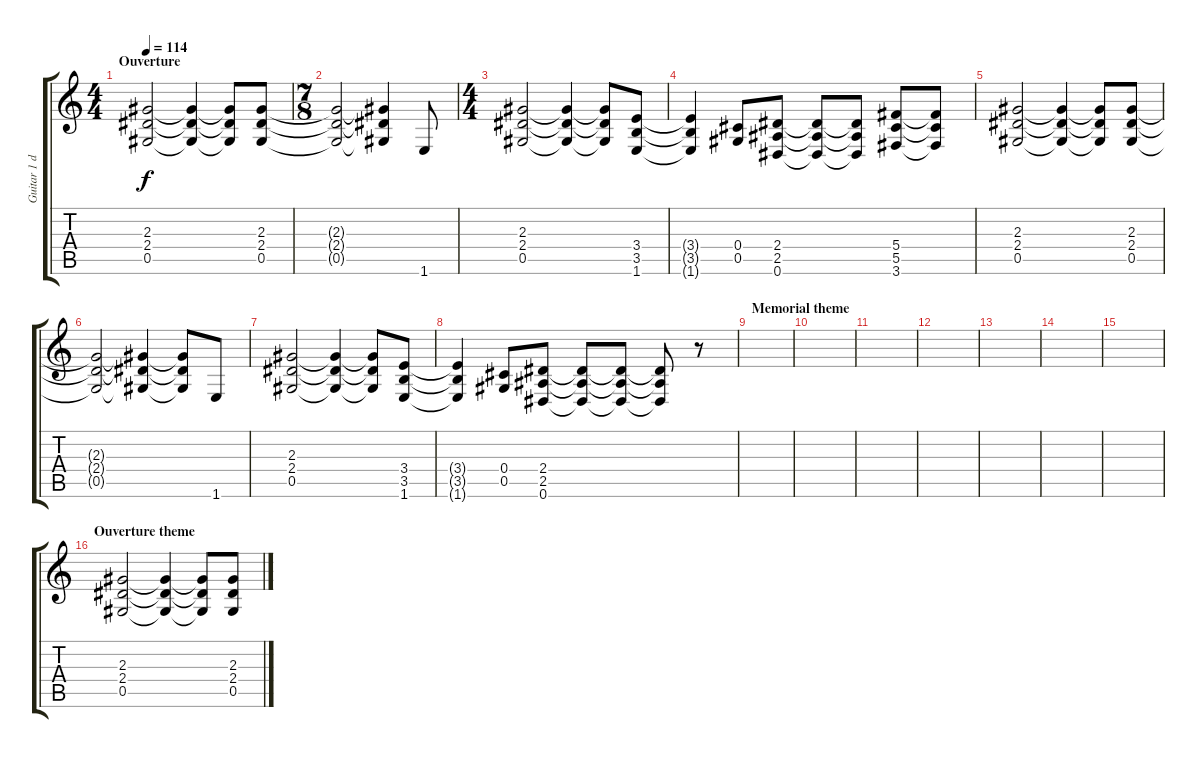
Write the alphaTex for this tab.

\track ("Guitar 1 d" "Guitar 1 d") {instrument distortionguitar}
\staff {score tabs}
\tuning (Eb4 Bb3 Gb3 Db3 Ab2 Eb2) {hide}
\ts (4 4)
\section ("" "Ouverture")
\tempo 114
\clef g2
\ks c
(2.3 2.4 0.5).2{dy f instrument distortionguitar} (2.3{t} 2.4{t} 0.5{t}).4 (2.3{t} 2.4{t} 0.5{t}).8 (2.3 2.4 0.5).8 |
\ts (7 8)
(2.3{t} 2.4{t} 0.5{t}).2 (2.3{t} 2.4{t} 0.5{t}).4 1.6.8 |
\ts (4 4)
(2.3 2.4 0.5).2 (2.3{t} 2.4{t} 0.5{t}).4 (2.3{t} 2.4{t} 0.5{t}).8 (3.4 3.5 1.6).8 |
(3.4{t} 3.5{t} 1.6{t}).4 (0.4 0.5).8 (2.4 2.5 0.6).8 (2.4{t} 2.5{t} 0.6{t}).8 (2.4{t} 2.5{t} 0.6{t}).8 (5.4 5.5 3.6).8 (5.4{t} 5.5{t} 3.6{t}).8 |
(2.3 2.4 0.5).2 (2.3{t} 2.4{t} 0.5{t}).4 (2.3{t} 2.4{t} 0.5{t}).8 (2.3 2.4 0.5).8 |
(2.3{t} 2.4{t} 0.5{t}).2 (2.3{t} 2.4{t} 0.5{t}).4 (2.3{t} 2.4{t} 0.5{t}).8 1.6.8 |
(2.3 2.4 0.5).2 (2.3{t} 2.4{t} 0.5{t}).4 (2.3{t} 2.4{t} 0.5{t}).8 (3.4 3.5 1.6).8 |
(3.4{t} 3.5{t} 1.6{t}).4 (0.4 0.5).8 (2.4 2.5 0.6).8 (2.4{t} 2.5{t} 0.6{t}).8 (2.4{t} 2.5{t} 0.6{t}).8 (2.4{t} 2.5{t} 0.6{t}).8 r.8 |
\section ("" "Memorial theme")
|
|
|
|
|
|
|
\section ("" "Ouverture theme")
(2.3 2.4 0.5).2 (2.3{t} 2.4{t} 0.5{t}).4 (2.3{t} 2.4{t} 0.5{t}).8 (2.3 2.4 0.5).8
